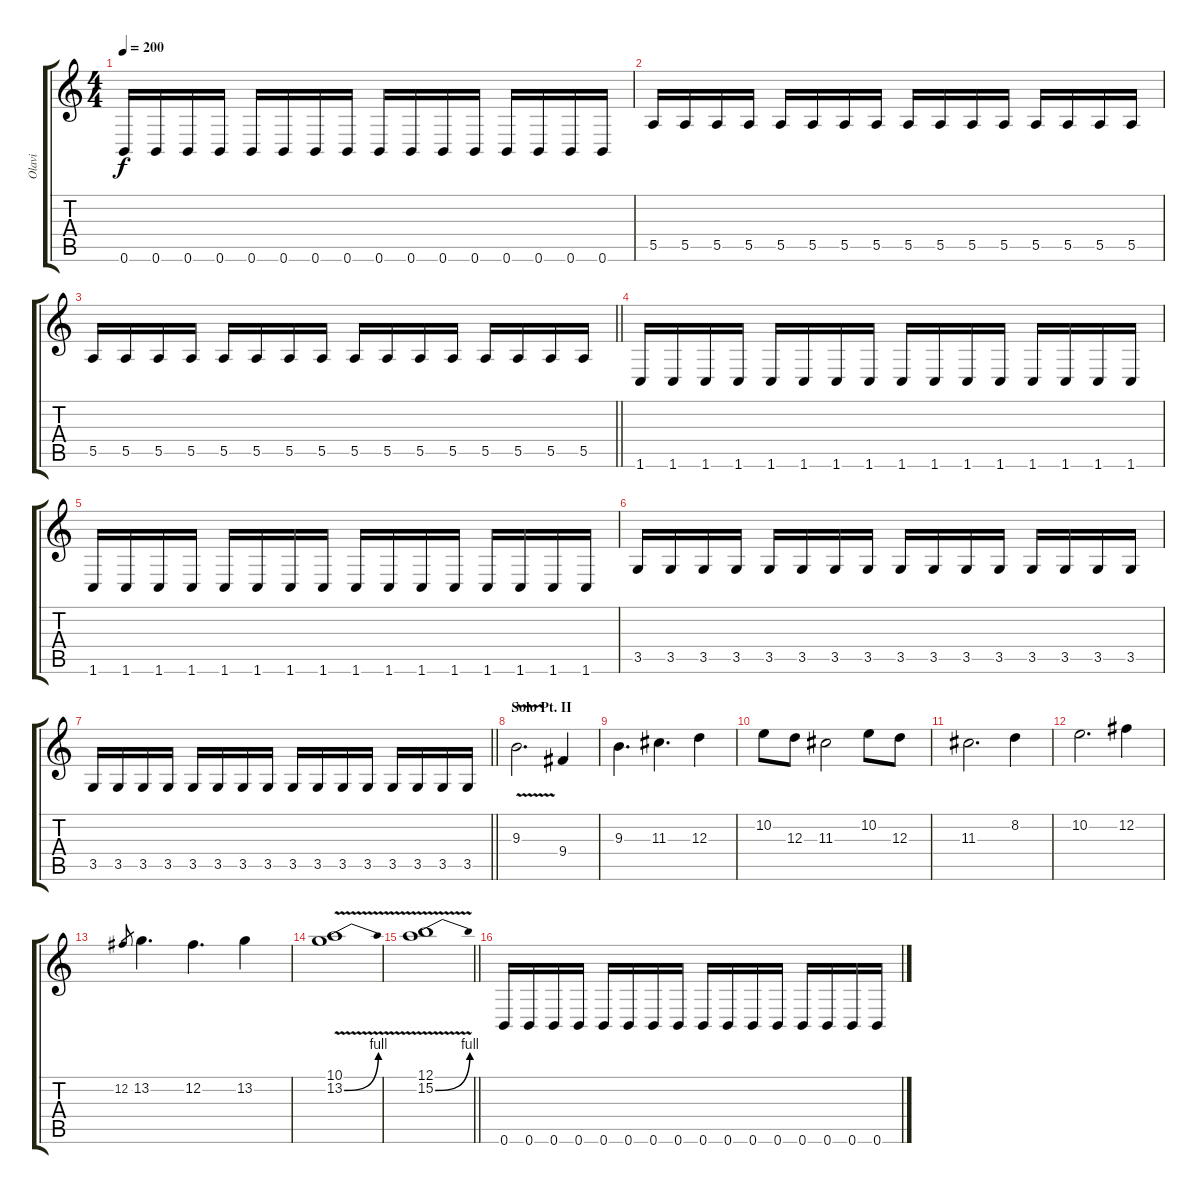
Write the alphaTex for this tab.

\track ("Olavi" "Olavi") {instrument distortionguitar}
\staff {score tabs}
\tuning (B3 Gb3 D3 A2 E2 B1) {hide}
\ts (4 4)
\tempo 200
\clef g2
\ks c
0.6.16{dy f} 0.6.16 0.6.16 0.6.16 0.6.16 0.6.16 0.6.16 0.6.16 0.6.16 0.6.16 0.6.16 0.6.16 0.6.16 0.6.16 0.6.16 0.6.16 |
5.5.16 5.5.16 5.5.16 5.5.16 5.5.16 5.5.16 5.5.16 5.5.16 5.5.16 5.5.16 5.5.16 5.5.16 5.5.16 5.5.16 5.5.16 5.5.16 |
\barLineRight lightlight
5.5.16 5.5.16 5.5.16 5.5.16 5.5.16 5.5.16 5.5.16 5.5.16 5.5.16 5.5.16 5.5.16 5.5.16 5.5.16 5.5.16 5.5.16 5.5.16 |
1.6.16 1.6.16 1.6.16 1.6.16 1.6.16 1.6.16 1.6.16 1.6.16 1.6.16 1.6.16 1.6.16 1.6.16 1.6.16 1.6.16 1.6.16 1.6.16 |
1.6.16 1.6.16 1.6.16 1.6.16 1.6.16 1.6.16 1.6.16 1.6.16 1.6.16 1.6.16 1.6.16 1.6.16 1.6.16 1.6.16 1.6.16 1.6.16 |
3.5.16 3.5.16 3.5.16 3.5.16 3.5.16 3.5.16 3.5.16 3.5.16 3.5.16 3.5.16 3.5.16 3.5.16 3.5.16 3.5.16 3.5.16 3.5.16 |
\barLineRight lightlight
3.5.16 3.5.16 3.5.16 3.5.16 3.5.16 3.5.16 3.5.16 3.5.16 3.5.16 3.5.16 3.5.16 3.5.16 3.5.16 3.5.16 3.5.16 3.5.16 |
\section ("" "Solo Pt. II")
9.3{v}.2{d volume 10} 9.4.4 |
9.3.4{d} 11.3.4{d} 12.3.4 |
10.2.8 12.3.8 11.3.2 10.2.8 12.3.8 |
11.3.2{d} 8.2.4 |
10.2.2{d} 12.2.4 |
12.2.8{gr} 13.2.4{d} 12.2.4{d} 13.2.4 |
(10.1 13.2{be (bend 0 0 60 4) v}).1 |
\barLineRight lightlight
(12.1 15.2{be (bend 0 0 60 4) v}).1 |
\section ("" "")
0.6.16{volume 13} 0.6.16 0.6.16 0.6.16 0.6.16 0.6.16 0.6.16 0.6.16 0.6.16 0.6.16 0.6.16 0.6.16 0.6.16 0.6.16 0.6.16 0.6.16
